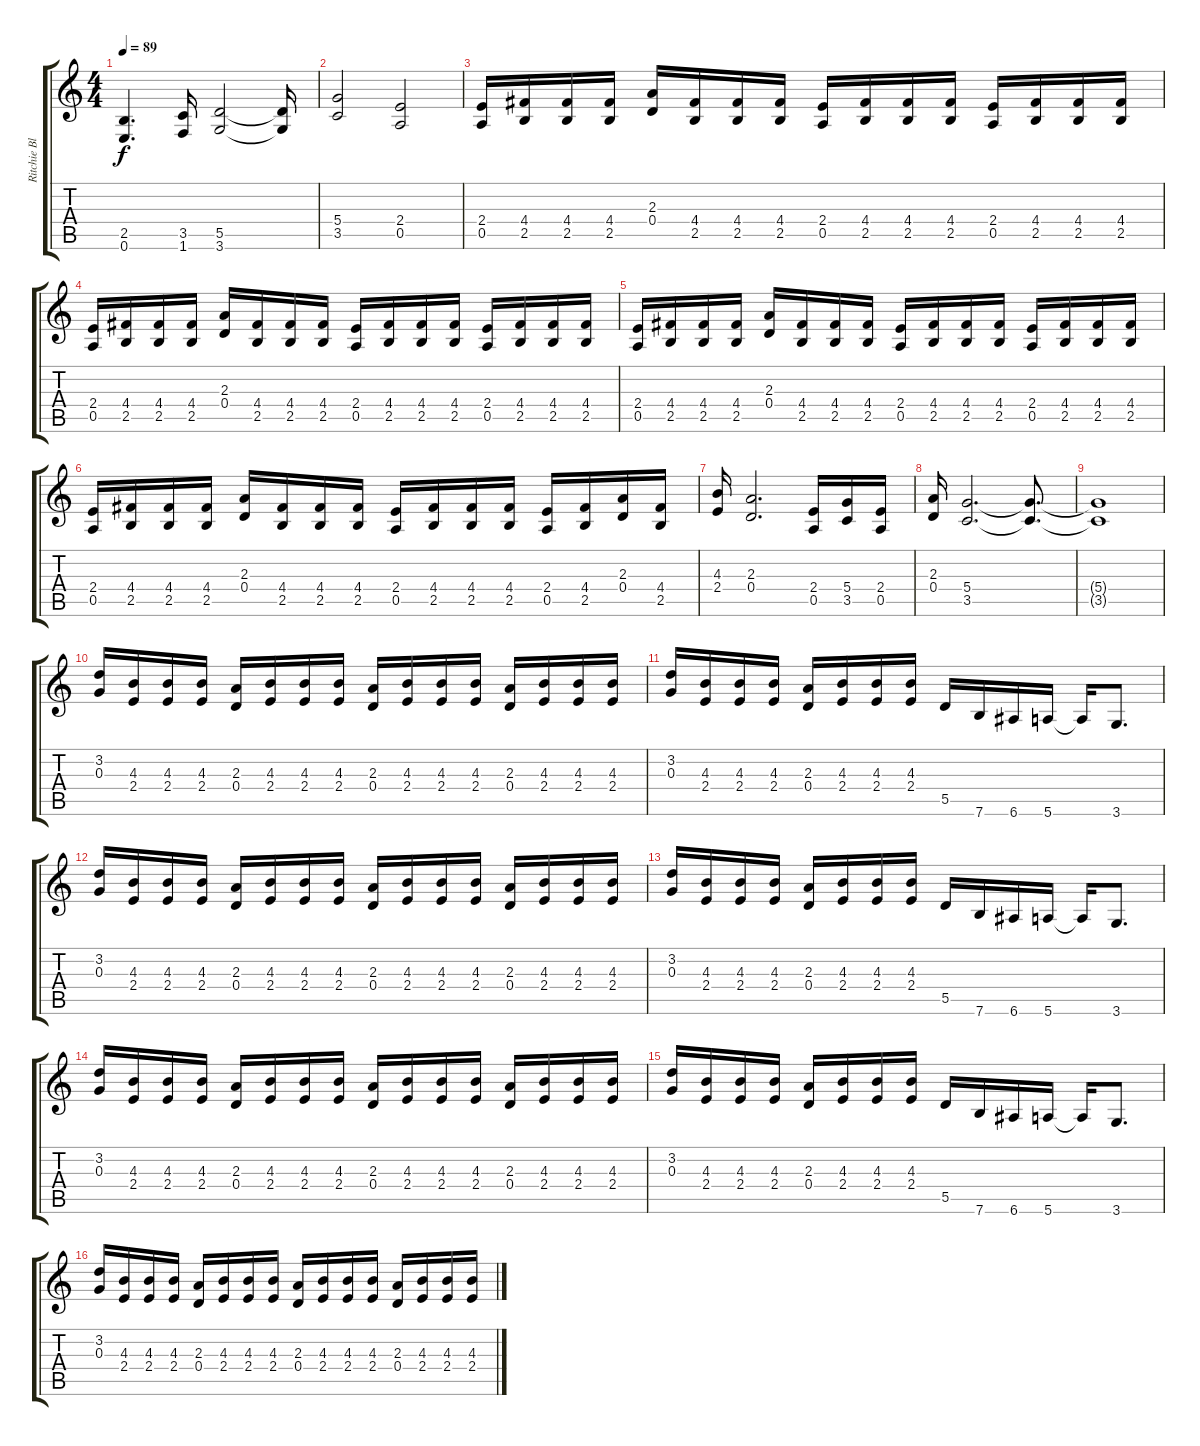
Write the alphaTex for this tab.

\track ("Ritchie Blackmore" "Ritchie Bl") {instrument overdrivenguitar}
\staff {score tabs}
\tuning (E4 B3 G3 D3 A2 E2) {hide}
\ts (4 4)
\tempo 89
\clef g2
\ks c
(2.5 0.6).4{d dy f} (3.5 1.6).16 (5.5 3.6).2 (5.5{t} 3.6{t}).16 |
(5.4 3.5).2 (2.4 0.5).2 |
(2.4 0.5).16 (4.4 2.5).16 (4.4 2.5).16 (4.4 2.5).16 (2.3 0.4).16 (4.4 2.5).16 (4.4 2.5).16 (4.4 2.5).16 (2.4 0.5).16 (4.4 2.5).16 (4.4 2.5).16 (4.4 2.5).16 (2.4 0.5).16 (4.4 2.5).16 (4.4 2.5).16 (4.4 2.5).16 |
(2.4 0.5).16 (4.4 2.5).16 (4.4 2.5).16 (4.4 2.5).16 (2.3 0.4).16 (4.4 2.5).16 (4.4 2.5).16 (4.4 2.5).16 (2.4 0.5).16 (4.4 2.5).16 (4.4 2.5).16 (4.4 2.5).16 (2.4 0.5).16 (4.4 2.5).16 (4.4 2.5).16 (4.4 2.5).16 |
(2.4 0.5).16 (4.4 2.5).16 (4.4 2.5).16 (4.4 2.5).16 (2.3 0.4).16 (4.4 2.5).16 (4.4 2.5).16 (4.4 2.5).16 (2.4 0.5).16 (4.4 2.5).16 (4.4 2.5).16 (4.4 2.5).16 (2.4 0.5).16 (4.4 2.5).16 (4.4 2.5).16 (4.4 2.5).16 |
(2.4 0.5).16 (4.4 2.5).16 (4.4 2.5).16 (4.4 2.5).16 (2.3 0.4).16 (4.4 2.5).16 (4.4 2.5).16 (4.4 2.5).16 (2.4 0.5).16 (4.4 2.5).16 (4.4 2.5).16 (4.4 2.5).16 (2.4 0.5).16 (4.4 2.5).16 (2.3 0.4).16 (4.4 2.5).16 |
(4.3 2.4).16 (2.3 0.4).2{d} (2.4 0.5).16 (5.4 3.5).16 (2.4 0.5).16 |
(2.3 0.4).16 (5.4 3.5).2{d} (5.4{t} 3.5{t}).8{d} |
(5.4{t} 3.5{t}).1 |
(3.2 0.3).16 (4.3 2.4).16 (4.3 2.4).16 (4.3 2.4).16 (2.3 0.4).16 (4.3 2.4).16 (4.3 2.4).16 (4.3 2.4).16 (2.3 0.4).16 (4.3 2.4).16 (4.3 2.4).16 (4.3 2.4).16 (2.3 0.4).16 (4.3 2.4).16 (4.3 2.4).16 (4.3 2.4).16 |
(3.2 0.3).16 (4.3 2.4).16 (4.3 2.4).16 (4.3 2.4).16 (2.3 0.4).16 (4.3 2.4).16 (4.3 2.4).16 (4.3 2.4).16 5.5.16 7.6.16 6.6.16 5.6.16 5.6{t}.16 3.6.8{d} |
(3.2 0.3).16 (4.3 2.4).16 (4.3 2.4).16 (4.3 2.4).16 (2.3 0.4).16 (4.3 2.4).16 (4.3 2.4).16 (4.3 2.4).16 (2.3 0.4).16 (4.3 2.4).16 (4.3 2.4).16 (4.3 2.4).16 (2.3 0.4).16 (4.3 2.4).16 (4.3 2.4).16 (4.3 2.4).16 |
(3.2 0.3).16 (4.3 2.4).16 (4.3 2.4).16 (4.3 2.4).16 (2.3 0.4).16 (4.3 2.4).16 (4.3 2.4).16 (4.3 2.4).16 5.5.16 7.6.16 6.6.16 5.6.16 5.6{t}.16 3.6.8{d} |
(3.2 0.3).16 (4.3 2.4).16 (4.3 2.4).16 (4.3 2.4).16 (2.3 0.4).16 (4.3 2.4).16 (4.3 2.4).16 (4.3 2.4).16 (2.3 0.4).16 (4.3 2.4).16 (4.3 2.4).16 (4.3 2.4).16 (2.3 0.4).16 (4.3 2.4).16 (4.3 2.4).16 (4.3 2.4).16 |
(3.2 0.3).16 (4.3 2.4).16 (4.3 2.4).16 (4.3 2.4).16 (2.3 0.4).16 (4.3 2.4).16 (4.3 2.4).16 (4.3 2.4).16 5.5.16 7.6.16 6.6.16 5.6.16 5.6{t}.16 3.6.8{d} |
(3.2 0.3).16 (4.3 2.4).16 (4.3 2.4).16 (4.3 2.4).16 (2.3 0.4).16 (4.3 2.4).16 (4.3 2.4).16 (4.3 2.4).16 (2.3 0.4).16 (4.3 2.4).16 (4.3 2.4).16 (4.3 2.4).16 (2.3 0.4).16 (4.3 2.4).16 (4.3 2.4).16 (4.3 2.4).16
